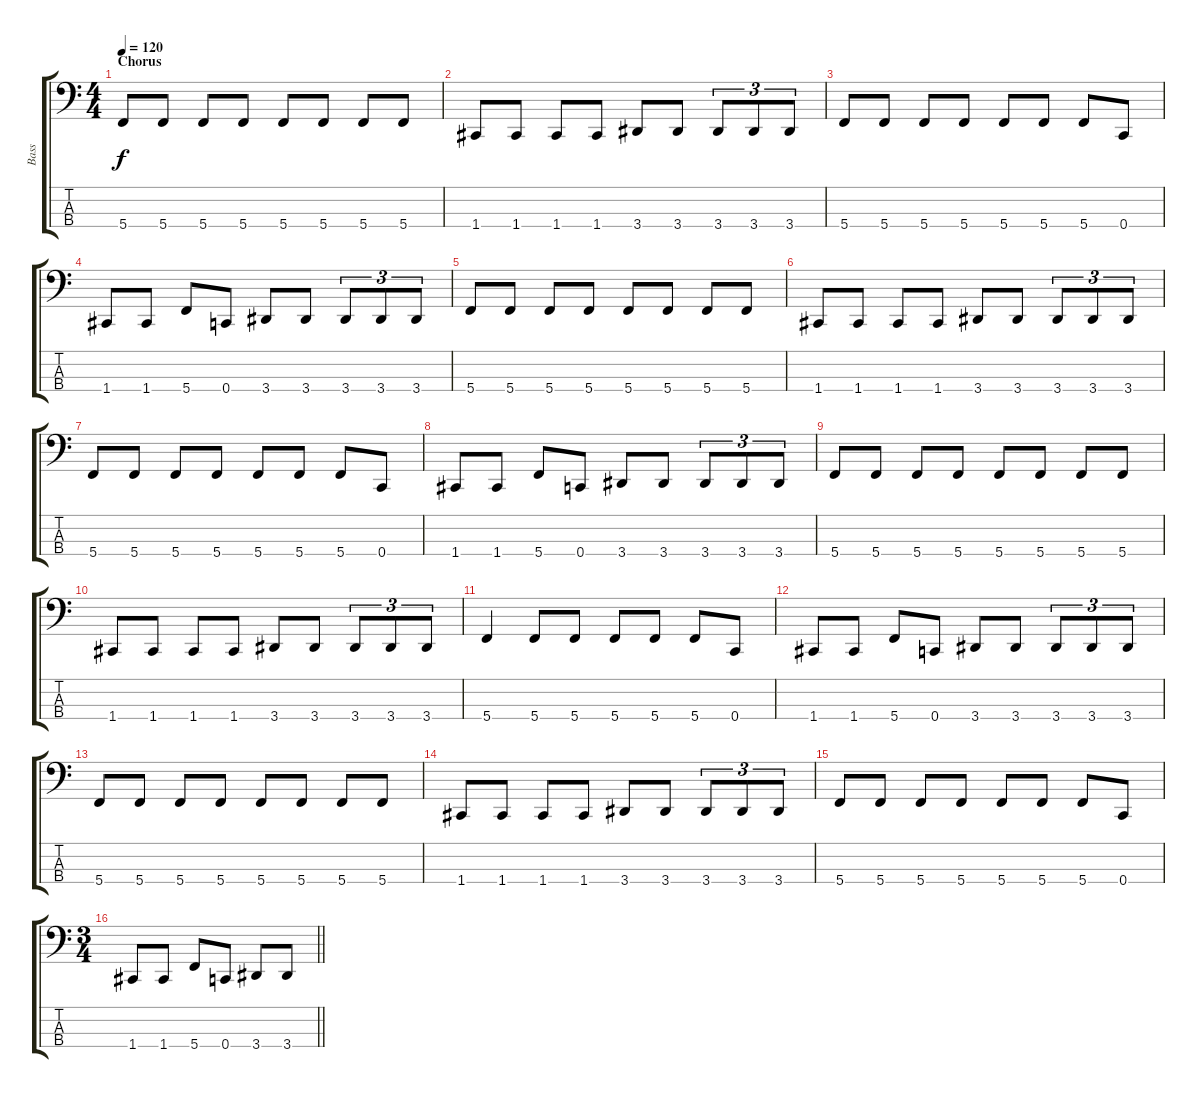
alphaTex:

\track ("Bass" "Bass") {instrument electricbasspick}
\staff {score tabs}
\tuning (F2 C2 G1 C1) {hide}
\ts (4 4)
\section ("" "Chorus")
\tempo 120
\clef f4
\ks c
5.4.8{dy f} 5.4.8 5.4.8 5.4.8 5.4.8 5.4.8 5.4.8 5.4.8 |
1.4.8 1.4.8 1.4.8 1.4.8 3.4.8 3.4.8 3.4.8{tu (3 2)} 3.4.8{tu (3 2)} 3.4.8{tu (3 2)} |
5.4.8 5.4.8 5.4.8 5.4.8 5.4.8 5.4.8 5.4.8 0.4.8 |
1.4.8 1.4.8 5.4.8 0.4.8 3.4.8 3.4.8 3.4.8{tu (3 2)} 3.4.8{tu (3 2)} 3.4.8{tu (3 2)} |
5.4.8 5.4.8 5.4.8 5.4.8 5.4.8 5.4.8 5.4.8 5.4.8 |
1.4.8 1.4.8 1.4.8 1.4.8 3.4.8 3.4.8 3.4.8{tu (3 2)} 3.4.8{tu (3 2)} 3.4.8{tu (3 2)} |
5.4.8 5.4.8 5.4.8 5.4.8 5.4.8 5.4.8 5.4.8 0.4.8 |
1.4.8 1.4.8 5.4.8 0.4.8 3.4.8 3.4.8 3.4.8{tu (3 2)} 3.4.8{tu (3 2)} 3.4.8{tu (3 2)} |
5.4.8 5.4.8 5.4.8 5.4.8 5.4.8 5.4.8 5.4.8 5.4.8 |
1.4.8 1.4.8 1.4.8 1.4.8 3.4.8 3.4.8 3.4.8{tu (3 2)} 3.4.8{tu (3 2)} 3.4.8{tu (3 2)} |
5.4.4 5.4.8 5.4.8 5.4.8 5.4.8 5.4.8 0.4.8 |
1.4.8 1.4.8 5.4.8 0.4.8 3.4.8 3.4.8 3.4.8{tu (3 2)} 3.4.8{tu (3 2)} 3.4.8{tu (3 2)} |
5.4.8 5.4.8 5.4.8 5.4.8 5.4.8 5.4.8 5.4.8 5.4.8 |
1.4.8 1.4.8 1.4.8 1.4.8 3.4.8 3.4.8 3.4.8{tu (3 2)} 3.4.8{tu (3 2)} 3.4.8{tu (3 2)} |
5.4.8 5.4.8 5.4.8 5.4.8 5.4.8 5.4.8 5.4.8 0.4.8 |
\ts (3 4)
\barLineRight lightlight
1.4.8 1.4.8 5.4.8 0.4.8 3.4.8 3.4.8
